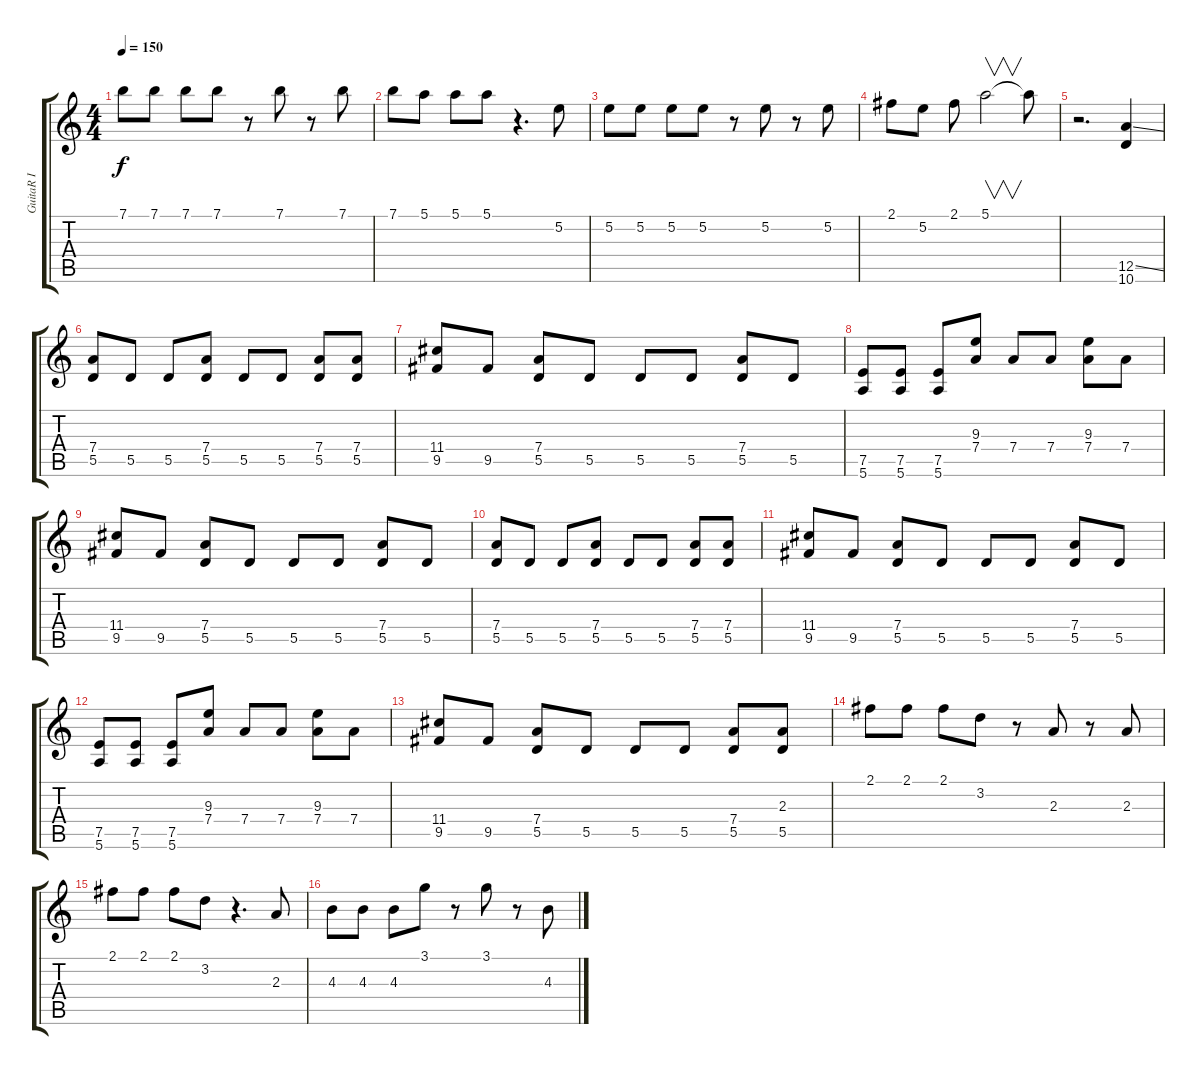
\track ("GuitaR I" "GuitaR I") {instrument distortionguitar}
\staff {score tabs}
\tuning (E4 B3 G3 D3 A2 E2) {hide}
\ts (4 4)
\tempo 150
\clef g2
\ks c
7.1.8{dy f} 7.1.8 7.1.8 7.1.8 r.8 7.1.8 r.8 7.1.8 |
7.1.8 5.1.8 5.1.8 5.1.8 r.4{d} 5.2.8 |
5.2.8 5.2.8 5.2.8 5.2.8 r.8 5.2.8 r.8 5.2.8 |
2.1.8 5.2.8 2.1.8 5.1.2{v} 5.1{t}.8 |
r.2{d} (12.5{ss} 10.6).4 |
(7.4 5.5).8{instrument distortionguitar} 5.5.8 5.5.8 (7.4 5.5).8 5.5.8 5.5.8 (7.4 5.5).8 (7.4 5.5).8 |
(11.4 9.5).8 9.5.8 (7.4 5.5).8 5.5.8 5.5.8 5.5.8 (7.4 5.5).8 5.5.8 |
(7.5 5.6).8 (7.5 5.6).8 (7.5 5.6).8 (9.3 7.4).8 7.4.8 7.4.8 (9.3 7.4).8 7.4.8 |
(11.4 9.5).8 9.5.8 (7.4 5.5).8 5.5.8 5.5.8 5.5.8 (7.4 5.5).8 5.5.8 |
(7.4 5.5).8{instrument distortionguitar} 5.5.8 5.5.8 (7.4 5.5).8 5.5.8 5.5.8 (7.4 5.5).8 (7.4 5.5).8 |
(11.4 9.5).8 9.5.8 (7.4 5.5).8 5.5.8 5.5.8 5.5.8 (7.4 5.5).8 5.5.8 |
(7.5 5.6).8 (7.5 5.6).8 (7.5 5.6).8 (9.3 7.4).8 7.4.8 7.4.8 (9.3 7.4).8 7.4.8 |
(11.4 9.5).8 9.5.8 (7.4 5.5).8 5.5.8 5.5.8 5.5.8 (7.4 5.5).8 (2.3 5.5).8 |
2.1.8{instrument overdrivenguitar} 2.1.8 2.1.8 3.2.8 r.8 2.3.8 r.8 2.3.8 |
2.1.8 2.1.8 2.1.8 3.2.8 r.4{d} 2.3.8 |
4.3.8 4.3.8 4.3.8 3.1.8 r.8 3.1.8 r.8 4.3.8
